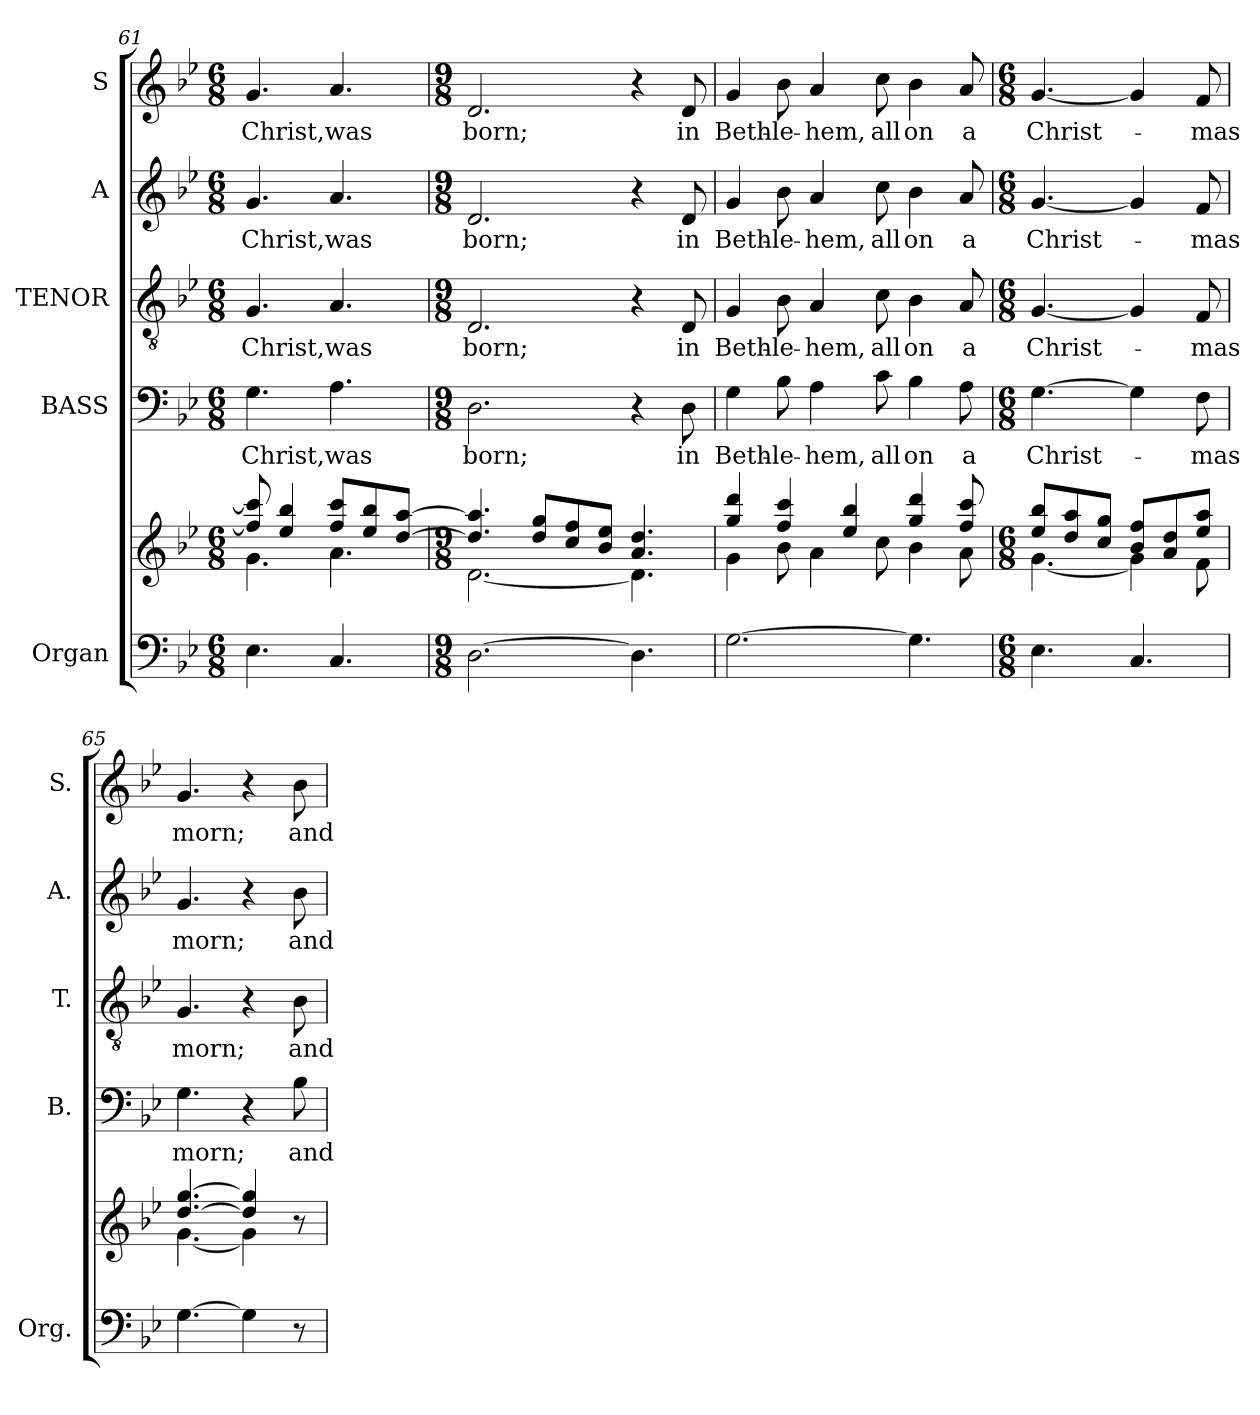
**kern	**kern	**kern	**text	**kern	**text	**kern	**text	**kern	**text
*part5	*part5	*part4	*part4	*part3	*part3	*part2	*part2	*part1	*part1
*staff6	*staff5	*staff4	*staff4	*staff3	*staff3	*staff2	*staff2	*staff1	*staff1
*I"Organ	*	*I"BASS	*	*I"TENOR	*	*I"A	*	*I"S	*
*I'Org.	*	*I'B.	*	*I'T.	*	*I'A.	*	*I'S.	*
*clefF4	*clefG2	*clefF4	*	*clefGv2	*	*clefG2	*	*clefG2	*
*	*	*	*	*ITrd7c12	*	*	*	*	*
*k[b-e-]	*k[b-e-]	*k[b-e-]	*	*k[b-e-]	*	*k[b-e-]	*	*k[b-e-]	*
*B-:	*B-:	*B-:	*	*B-:	*	*B-:	*	*B-:	*
*M6/8	*M6/8	*M6/8	*	*M6/8	*	*M6/8	*	*M6/8	*
=61	=61	=61	=61	=61	=61	=61	=61	=61	=61
*	*^	*	*	*	*	*	*	*	*
!	!	!	!	!LO:LY:b:color=#000000	!	!	!	!	!	!
!	!	!	!	!	!	!LO:LY:b:color=#000000	!	!	!	!
!	!	!	!	!	!	!	!	!LO:LY:b:color=#000000	!	!
!	!	!	!	!	!	!	!	!	!	!LO:LY:b:color=#000000
4.E-i\	8ffi/] 8ccci]	4.gi\	4.Gi\	Christ,	4.GGi/	Christ,	4.gi/	Christ,	4.gi/	Christ,
.	4ee-i/ 4bb-i	.	.	.	.	.	.	.	.	.
!	!	!	!	!LO:LY:b:color=#000000	!	!	!	!	!	!
!	!	!	!	!	!	!LO:LY:b:color=#000000	!	!	!	!
!	!	!	!	!	!	!	!	!LO:LY:b:color=#000000	!	!
!	!	!	!	!	!	!	!	!	!	!LO:LY:b:color=#000000
4.Ci/	8ffi/ 8ccciL	4.ai\	4.Ai\	was	4.AAi/	was	4.ai/	was	4.ai/	was
.	8ee-i/ 8bb-i	.	.	.	.	.	.	.	.	.
.	[8ddi/ [8aaiJ	.	.	.	.	.	.	.	.	.
=62	=62	=62	=62	=62	=62	=62	=62	=62	=62	=62
*M9/8	*M9/8	*	*M9/8	*	*M9/8	*	*M9/8	*	*M9/8	*
!	!	!	!	!LO:LY:b:color=#000000	!	!	!	!	!	!
!	!	!	!	!	!	!LO:LY:b:color=#000000	!	!	!	!
!	!	!	!	!	!	!	!	!LO:LY:b:color=#000000	!	!
!	!	!	!	!	!	!	!	!	!	!LO:LY:b:color=#000000
[2.Di\	4.ddi/] 4.aai]	[2.di\	2.Di\	born;	2.DDi/	born;	2.di/	born;	2.di/	born;
.	8ddi/ 8ggiL	.	.	.	.	.	.	.	.	.
.	8cci/ 8ffi	.	.	.	.	.	.	.	.	.
.	8b-i/ 8ee-iJ	.	.	.	.	.	.	.	.	.
4.Di\]	4.ai/ 4.ddi	4.di\]	4r	.	4r	.	4r	.	4r	.
!	!	!	!	!LO:LY:b:color=#000000	!	!	!	!	!	!
!	!	!	!	!	!	!LO:LY:b:color=#000000	!	!	!	!
!	!	!	!	!	!	!	!	!LO:LY:b:color=#000000	!	!
!	!	!	!	!	!	!	!	!	!	!LO:LY:b:color=#000000
.	.	.	8Di\	in	8DDi/	in	8di/	in	8di/	in
!!LO:LB:g=z
=63	=63	=63	=63	=63	=63	=63	=63	=63	=63	=63
!	!	!	!	!LO:LY:b:color=#000000	!	!	!	!	!	!
!	!	!	!	!	!	!LO:LY:b:color=#000000	!	!	!	!
!	!	!	!	!	!	!	!	!LO:LY:b:color=#000000	!	!
!	!	!	!	!	!	!	!	!	!	!LO:LY:b:color=#000000
[2.Gi\	4ggi/ 4dddi	4gi\	4Gi\	Beth-	4GGi/	Beth-	4gi/	Beth-	4gi/	Beth-
!	!	!	!	!LO:LY:b:color=#000000	!	!	!	!	!	!
!	!	!	!	!	!	!LO:LY:b:color=#000000	!	!	!	!
!	!	!	!	!	!	!	!	!LO:LY:b:color=#000000	!	!
!	!	!	!	!	!	!	!	!	!	!LO:LY:b:color=#000000
.	4ffi/ 4ccci	8b-i\	8B-i\	-le-	8BB-i\	-le-	8b-i\	-le-	8b-i\	-le-
!	!	!	!	!LO:LY:b:color=#000000	!	!	!	!	!	!
!	!	!	!	!	!	!LO:LY:b:color=#000000	!	!	!	!
!	!	!	!	!	!	!	!	!LO:LY:b:color=#000000	!	!
!	!	!	!	!	!	!	!	!	!	!LO:LY:b:color=#000000
.	.	4ai\	4Ai\	-hem,	4AAi/	-hem,	4ai/	-hem,	4ai/	-hem,
.	4ee-i/ 4bb-i	.	.	.	.	.	.	.	.	.
!	!	!	!	!LO:LY:b:color=#000000	!	!	!	!	!	!
!	!	!	!	!	!	!LO:LY:b:color=#000000	!	!	!	!
!	!	!	!	!	!	!	!	!LO:LY:b:color=#000000	!	!
!	!	!	!	!	!	!	!	!	!	!LO:LY:b:color=#000000
.	.	8cci\	8ci\	all	8Ci\	all	8cci\	all	8cci\	all
!	!	!	!	!LO:LY:b:color=#000000	!	!	!	!	!	!
!	!	!	!	!	!	!LO:LY:b:color=#000000	!	!	!	!
!	!	!	!	!	!	!	!	!LO:LY:b:color=#000000	!	!
!	!	!	!	!	!	!	!	!	!	!LO:LY:b:color=#000000
4.Gi\]	4ggi/ 4dddi	4b-i\	4B-i\	on	4BB-i\	on	4b-i\	on	4b-i\	on
!	!	!	!	!LO:LY:b:color=#000000	!	!	!	!	!	!
!	!	!	!	!	!	!LO:LY:b:color=#000000	!	!	!	!
!	!	!	!	!	!	!	!	!LO:LY:b:color=#000000	!	!
!	!	!	!	!	!	!	!	!	!	!LO:LY:b:color=#000000
.	8ffi/ 8ccci	8ai\	8Ai\	a	8AAi/	a	8ai/	a	8ai/	a
=64	=64	=64	=64	=64	=64	=64	=64	=64	=64	=64
*M6/8	*M6/8	*	*M6/8	*	*M6/8	*	*M6/8	*	*M6/8	*
!	!	!	!	!LO:LY:b:color=#000000	!	!	!	!	!	!
!	!	!	!	!	!	!LO:LY:b:color=#000000	!	!	!	!
!	!	!	!	!	!	!	!	!LO:LY:b:color=#000000	!	!
!	!	!	!	!	!	!	!	!	!	!LO:LY:b:color=#000000
4.E-i\	8ee-i/ 8bb-iL	[4.gi\	[4.Gi\	Christ-	[4.GGi/	Christ-	[4.gi/	Christ-	[4.gi/	Christ-
.	8ddi/ 8aai	.	.	.	.	.	.	.	.	.
.	8cci/ 8ggiJ	.	.	.	.	.	.	.	.	.
4.Ci/	8b-i/ 8ffiL	4gi\]	4Gi\]	.	4GGi/]	.	4gi/]	.	4gi/]	.
.	8ai/ 8ddi	.	.	.	.	.	.	.	.	.
!	!	!	!	!LO:LY:b:color=#000000	!	!	!	!	!	!
!	!	!	!	!	!	!LO:LY:b:color=#000000	!	!	!	!
!	!	!	!	!	!	!	!	!LO:LY:b:color=#000000	!	!
!	!	!	!	!	!	!	!	!	!	!LO:LY:b:color=#000000
.	8ee-i/ 8aaiJ	8fi\	8Fi\	-mas	8FFi/	-mas	8fi/	-mas	8fi/	-mas
=65	=65	=65	=65	=65	=65	=65	=65	=65	=65	=65
!	!	!	!	!LO:LY:b:color=#000000	!	!	!	!	!	!
!	!	!	!	!	!	!LO:LY:b:color=#000000	!	!	!	!
!	!	!	!	!	!	!	!	!LO:LY:b:color=#000000	!	!
!	!	!	!	!	!	!	!	!	!	!LO:LY:b:color=#000000
[4.Gi\	[4.ddi/ [4.ggi	[4.gi\	4.Gi\	morn;	4.GGi/	morn;	4.gi/	morn;	4.gi/	morn;
4Gi\]	4ddi/] 4ggi]	4gi\]	4r	.	4r	.	4r	.	4r	.
!	!	!	!	!LO:LY:b:color=#000000	!	!	!	!	!	!
!	!	!	!	!	!	!LO:LY:b:color=#000000	!	!	!	!
!	!	!	!	!	!	!	!	!LO:LY:b:color=#000000	!	!
!	!	!	!	!	!	!	!	!	!	!LO:LY:b:color=#000000
8r	8r	8ryy	8B-i\	and	8BB-i\	and	8b-i\	and	8b-i\	and
*	*v	*v	*	*	*	*	*	*	*	*
=	=	=	=	=	=	=	=	=	=
*-	*-	*-	*-	*-	*-	*-	*-	*-	*-
